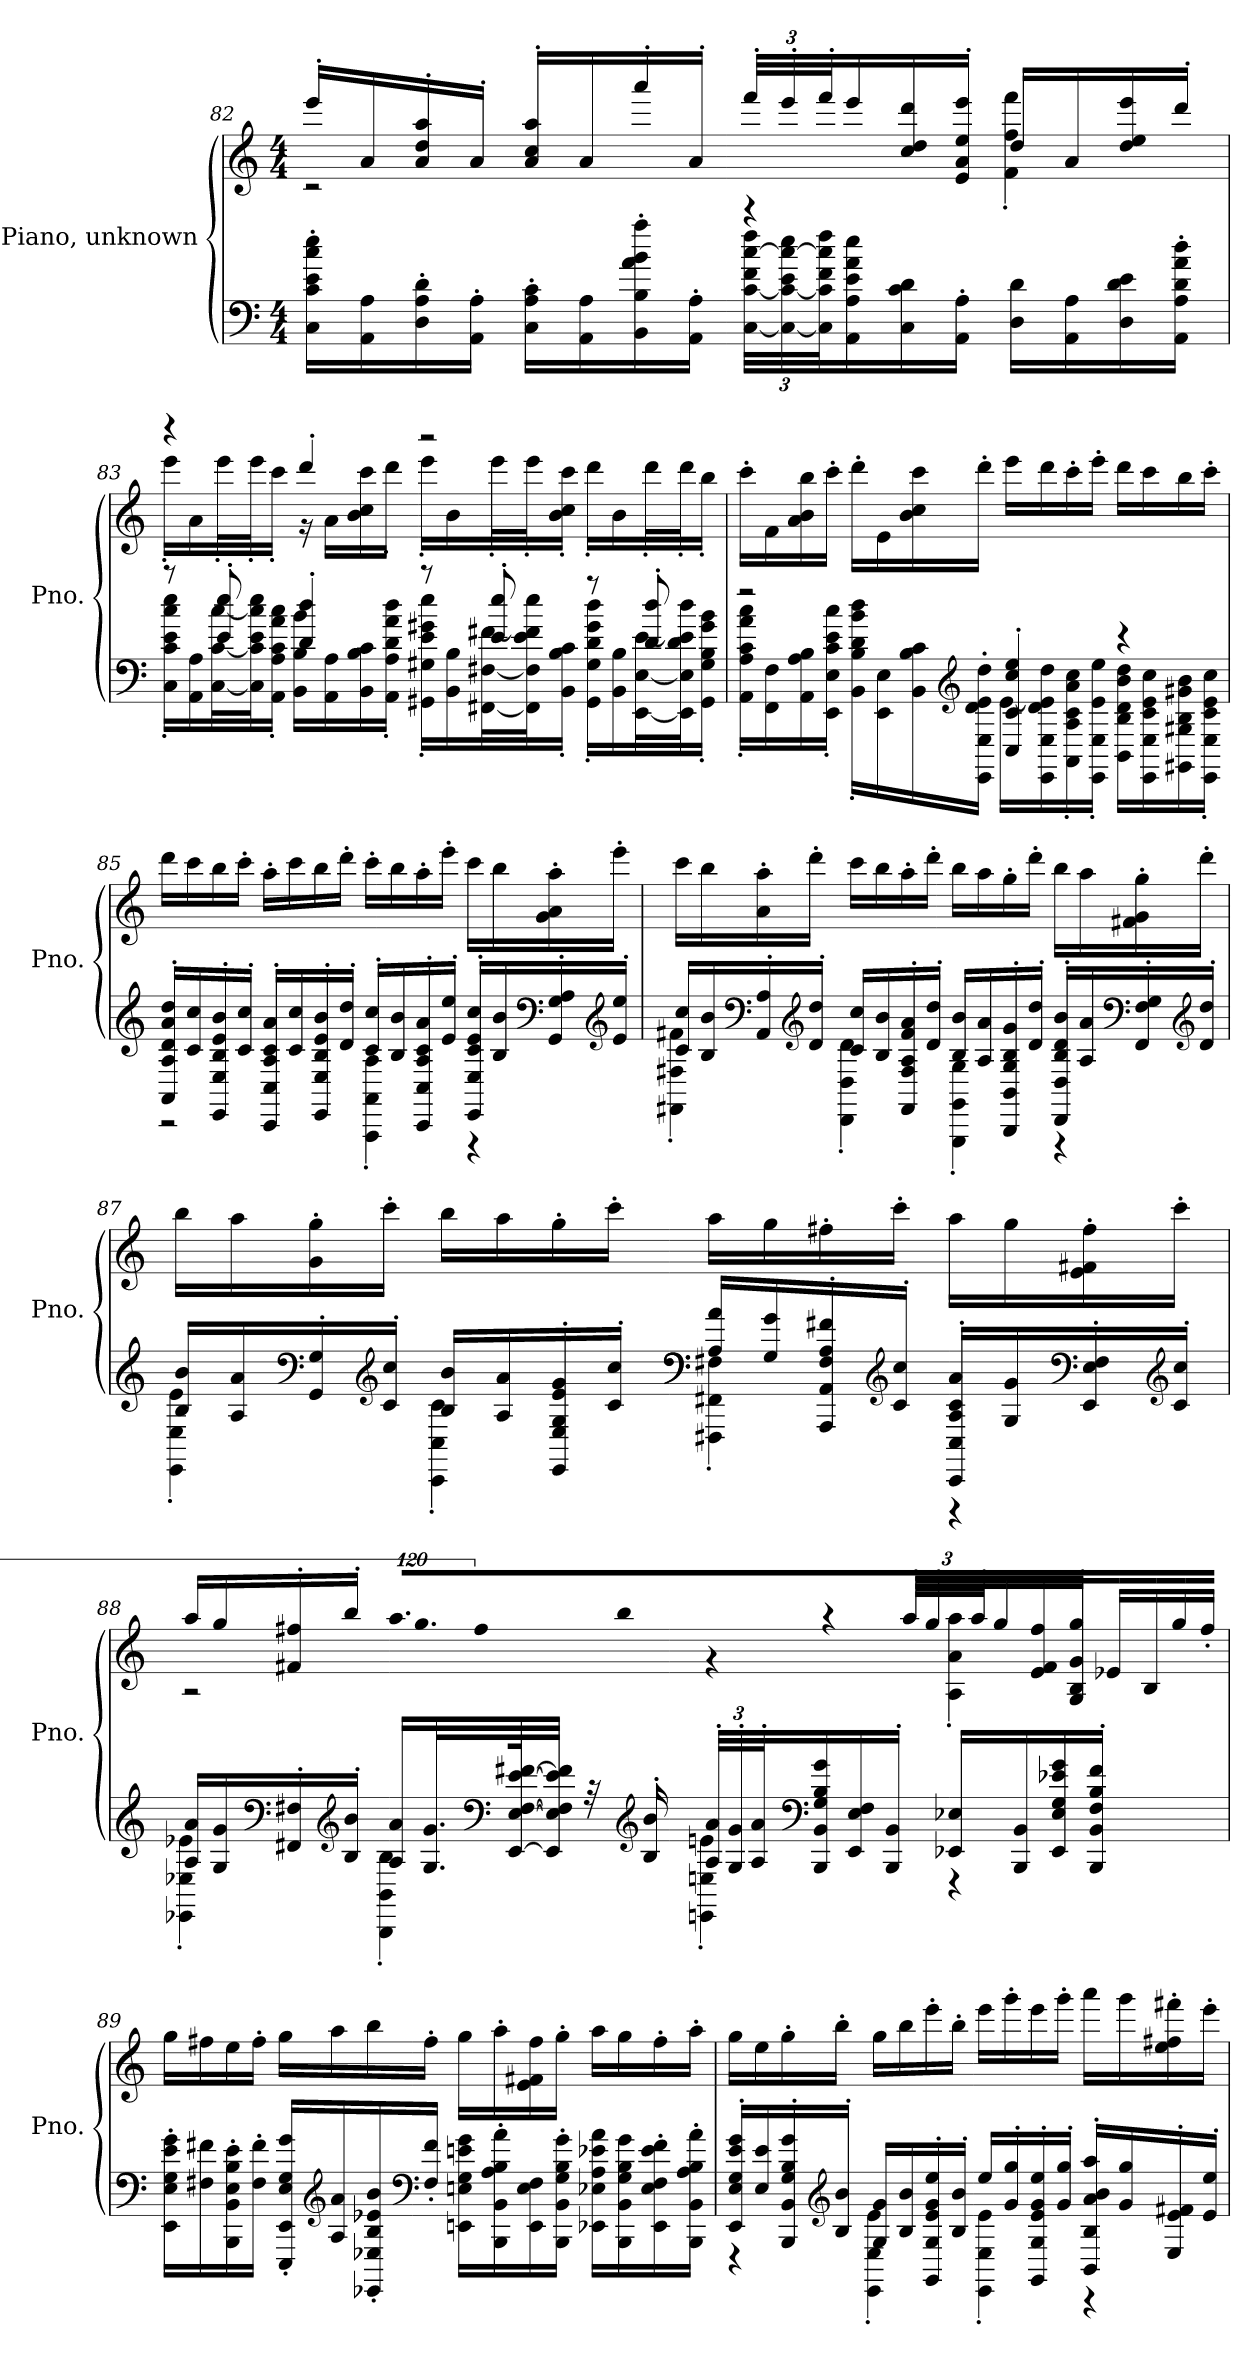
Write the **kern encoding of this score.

**kern	**kern
*part1	*part1
*staff2	*staff1
*I"Piano, unknown	*
*I'Pno.	*
!!LO:LB:g=z
*clefF4	*clefG2
*k[]	*k[]
*M4/4	*M4/4
=82	=82
*	*^
16C\' 16c\' 16e\' 16cc\' 16ee\'LL	16eee'/LL	2r
16AA\ 16A\	16a/	.
16D\' 16A\' 16d\'	16a/' 16dd/' 16aa/'	.
16AA\' 16A\'JJ	16a'/JJ	.
16C\' 16A\' 16c\'LL	16a/' 16cc/' 16aa/'LL	.
16AA\ 16A\	16a/	.
16BB\' 16B\' 16a\' 16b\' 16aa\'	16aaa'/	.
16AA\' 16A\'JJ	16a'/JJ	.
*Xbrackettup	*Xbrackettup	*
[48C\ [48c\ 48f\ [48cc\ 48ff\LLL	48fff'/LLL	4r
48C\_ 48c\_ 48e\ 48cc\_ 48ee\	48eee'/	.
48C\] 48c\] 48f\ 48cc\] 48ff\J	48fff'/J	.
16AA\ 16A\ 16e\ 16a\ 16ee\	16eee/	.
16C\ 16c\ 16d\	16cc/ 16dd/ 16ddd/	.
16AA\' 16A\'JJ	16e/' 16a/' 16ee/' 16eee/'JJ	.
16D\ 16d\LL	16dd/LL	4f\' 4ff\' 4fff\'
16AA\ 16A\	16a/	.
16D\ 16d\ 16e\	16dd/ 16ee/ 16eee/	.
16AA\' 16A\' 16d\' 16a\' 16dd\'JJ	16ddd'/JJ	.
!!LO:LB:g=z	!!
=83	=83	=83
*^	*	*
8r	16C\' 16c\' 16e\' 16cc\' 16ee\'LL	4r	16eee'\LL
.	16AA\ 16A\	.	16a\
8e/' 8ee/'	[32C\ [32c\ [32cc\L	.	32eee'\L
.	32C\] 32c\] 32e\ 32cc\] 32ee\J	.	32eee'\J
.	16AA\' 16A\' 16c\' 16a\' 16cc\'JJ	.	16ccc'\JJ
4d/' 4dd/'	16BB\ 16B\ 16b\LL	4ddd'/	16r
.	16AA\ 16A\	.	16a\LL
.	16BB\ 16B\ 16c\	.	16b\ 16cc\ 16ccc\
.	16AA\' 16A\' 16d\' 16a\' 16dd\'JJ	.	16ddd'\JJ
8r	16GG#X\' 16G#X\' 16e\' 16g#X\' 16ee\'LL	2r	16eee'\LL
.	16BB\ 16B\	.	16b\
8e/' 8ee/'	[32FF#X\ [32F#X\ [32f#X\L	.	32eee'\L
.	32FF#\] 32F#\] 32e\ 32f#\] 32ee\J	.	32eee'\J
.	16BB\' 16B\' 16c\'JJ	.	16b\' 16cc\' 16ccc\'JJ
8r	16GG#\' 16G#\' 16d\' 16g#\' 16dd\'LL	.	16ddd'\LL
.	16BB\ 16B\	.	16b\
8d/' 8dd/'	[32EE\ [32E\ [32e\L	.	32ddd'\L
.	32EE\] 32E\] 32d\ 32e\] 32dd\J	.	32ddd'\J
.	16GG#\' 16G#\' 16B\' 16g#\' 16b\'JJ	.	16bb'\JJ
*	*	*v	*v
!!LO:LB:g=z
=84	=84	=84
2r	16AA\' 16A\' 16c\' 16a\' 16cc\'LL	16ccc'\LL
.	16FF\ 16F\	16f\
.	16AA\ 16A\ 16B\	16a\ 16b\ 16bb\
.	16EE\' 16E\' 16c\' 16e\' 16cc\'JJ	16ccc'\JJ
.	16BB\' 16B\' 16d\' 16b\' 16dd\'LL	16ddd'\LL
.	16EE\ 16E\	16e\
.	16BB\ 16B\ 16c\	16b\ 16cc\ 16ccc\
*clefG2	*	*
.	16EE\' 16E\' 16d\' 16e\' 16dd\'JJ	16ddd'\JJ
4C/' 4c/' 4cc/' 4ee/'	[16e\LL	16eee\LL
.	16EE\ 16E\ 16d\ 16e\] 16dd\	16ddd\
.	16AA\' 16A\' 16c\' 16a\' 16cc\'	16ccc'\
.	16EE\' 16E\' 16e\' 16ee\'JJ	16eee'\JJ
4r	16BB\ 16B\ 16d\ 16b\ 16dd\LL	16ddd\LL
.	16EE\ 16E\ 16c\ 16e\ 16cc\	16ccc\
.	16GG#X\ 16G#X\ 16B\ 16g#X\ 16b\	16bb\
.	16EE\' 16E\' 16c\' 16e\' 16cc\'JJ	16ccc'\JJ
!!LO:LB:g=z
=85	=85	=85
16AA/' 16A/' 16d/' 16a/' 16dd/'LL	2r	16ddd\LL
16c/ 16cc/	.	16ccc\
16EE/' 16E/' 16B/' 16e/' 16b/'	.	16bb\
16c/' 16cc/'JJ	.	16ccc'\JJ
16CC/' 16C/' 16A/' 16c/' 16a/'LL	.	16aa'\LL
16c/ 16cc/	.	16ccc\
16EE/' 16E/' 16B/' 16e/' 16b/'	.	16bb\
16d/' 16dd/'JJ	.	16ddd'\JJ
16c/' 16cc/'LL	4AAA\' 4AA\' 4A\'	16ccc'\LL
16B/ 16b/	.	16bb\
16CC/' 16C/' 16A/' 16c/' 16a/'	.	16aa'\
16e/' 16ee/'JJ	.	16eee'\JJ
16EE/' 16E/' 16c/' 16e/' 16cc/'LL	4r	16ccc\LL
16B/ 16b/	.	16bb\
*clefF4	*	*
16GG/' 16G/' 16A/'	.	16g\' 16a\' 16aa\'
*clefG2	*	*
16e/' 16ee/'JJ	.	16eee'\JJ
!!LO:LB:g=z
=86	=86	=86
16c/ 16cc/LL	4FF#X\' 4F#X\' 4f#X\'	16ccc\LL
16B/ 16b/	.	16bb\
*clefF4	*	*
16AA/' 16A/'	.	16a\' 16aa\'
*clefG2	*	*
16d/' 16dd/'JJ	.	16ddd'\JJ
16c/ 16cc/LL	4DD\' 4D\' 4d\'	16ccc\LL
16B/ 16b/	.	16bb\
16FF#/' 16F#/' 16A/' 16f#/' 16a/'	.	16aa'\
16d/' 16dd/'JJ	.	16ddd'\JJ
16B/ 16b/LL	4GGG\' 4GG\' 4G\'	16bb\LL
16A/ 16a/	.	16aa\
16BBB/' 16BB/' 16G/' 16B/' 16g/'	.	16gg'\
16d/' 16dd/'JJ	.	16ddd'\JJ
16DD/' 16D/' 16B/' 16d/' 16b/'LL	4r	16bb\LL
16A/ 16a/	.	16aa\
*clefF4	*	*
16FF#/' 16F#/' 16G/'	.	16f#X\' 16g\' 16gg\'
*clefG2	*	*
16d/' 16dd/'JJ	.	16ddd'\JJ
!!LO:PB:g=z
=87	=87	=87
16B/ 16b/LL	4EE\' 4E\' 4e\'	16bb\LL
16A/ 16a/	.	16aa\
*clefF4	*	*
16GG/' 16G/'	.	16g\' 16gg\'
*clefG2	*	*
16c/' 16cc/'JJ	.	16ccc'\JJ
16B/ 16b/LL	4CC\' 4C\' 4c\'	16bb\LL
16A/ 16a/	.	16aa\
16EE/' 16E/' 16G/' 16e/' 16g/'	.	16gg'\
16c/' 16cc/'JJ	.	16ccc'\JJ
*clefF4	*	*
16A/ 16a/LL	4FFF#X\' 4FF#X\' 4F#X\'	16aa\LL
16G/ 16g/	.	16gg\
16AAA/' 16AA/' 16F#/' 16A/' 16f#X/'	.	16ff#X'\
*clefG2	*	*
16c/' 16cc/'JJ	.	16ccc'\JJ
16CC/' 16C/' 16A/' 16c/' 16a/'LL	4r	16aa\LL
16G/ 16g/	.	16gg\
*clefF4	*	*
16EE/' 16E/' 16F#/'	.	16e\' 16f#X\' 16ff#\'
*clefG2	*	*
16c/' 16cc/'JJ	.	16ccc'\JJ
!!LO:LB:g=z
=88	=88	=88
*	*	*^
16A/ 16a/LL	4EE-X\' 4E-X\' 4e-X\'	16aa/LL	2r
16G/ 16g/	.	16gg/	.
*clefF4	*	*	*
16FF#X/' 16F#X/'	.	16f#X/' 16ff#X/'	.
*clefG2	*	*	*
16B/' 16b/'JJ	.	16bb'/JJ	.
*	*	*brackettup	*
!	!	!LO:N:vis=32.	!
16A/ 16a/LL	4BBB\' 4BB\' 4B\'	1920%103aa/LLL	.
!	!	!LO:N:vis=32.	!
.	.	1920%103gg/J	.
32.G/ 32.g/L	.	.	.
!	!	!LO:N:vis=16	!
.	.	1920%137ff#/	.
*clefF4	*	*	*
[64EE-/ [64E-/ [64F#/ [64e-/ [64f#X/K	.	.	.
32EE-/] 32E-/] 32F#/] 32e-/] 32f#/]JJJ	.	.	.
32r	.	.	.
!	!	!LO:N:vis=32	!
.	.	640%23bb/JJk	.
*clefG2	*	*	*
16B/' 16b/'	.	.	.
!	!	!LO:N:vis=32	!
.	.	640%23r	.
48A/' 48a/'LLL	4EEn\' 4En\' 4en\'	.	4r
*	*	*Xbrackettup	*
.	.	48aa'/LLL	.
48G/' 48g/'	.	.	.
.	.	48gg'/	.
48A/' 48a/'J	.	.	.
.	.	48aa'/J	.
*clefF4	*	*	*
16BBB/ 16BB/ 16G/ 16B/ 16g/	.	.	.
.	.	16gg/	.
16EE/ 16E/ 16F#/	.	.	.
.	.	16e/ 16f#/ 16ff#/	.
16BBB/' 16BB/'JJ	.	.	.
.	.	16G/' 16B/' 16g/' 16gg/'JJ	.
16EE-X/ 16E-X/LL	4r	.	4A\' 4a\' 4aa\'
.	.	16e-X/LL	.
16BBB/ 16BB/	.	.	.
.	.	16B/	.
16EE-/ 16E-/ 16G/ 16e-X/ 16g/	.	.	.
.	.	16gg/	.
16BBB/' 16BB/' 16F#/' 16B/' 16f#/'JJ	.	.	.
.	.	16ff#'/JJ	.
1920ryy	1920ryy	.	1920ryy
*v	*v	*	*
*	*v	*v
!!LO:LB:g=z
=89	=89
16EE\' 16E\' 16G\' 16e\' 16g\'LL	16gg\LL
16F#X\ 16f#X\	16ff#X\
16BBB\' 16BB\' 16E\' 16B\' 16e\'	16ee\
16F#\' 16f#\'JJ	16ff#'\JJ
16EEE/' 16EE/' 16E/' 16G/' 16g/'LL	16gg\LL
*clefG2	*
16A/ 16a/	16aa\
16EE-X/' 16E-X/' 16B/' 16e-X/' 16b/'	16bb\
*clefF4	*
16F#/' 16f#/'JJ	16ff#'\JJ
16EEn\ 16En\ 16G\ 16en\ 16g\LL	16gg\LL
16BBB\' 16BB\' 16A\' 16B\' 16a\'	16aa'\
16EE\ 16E\ 16F#\	16e\ 16f#X\ 16ff#\
16BBB\' 16BB\' 16G\' 16B\' 16g\'JJ	16gg'\JJ
16EE-X\ 16E-X\ 16A\ 16e-X\ 16a\LL	16aa\LL
16BBB\ 16BB\ 16G\ 16B\ 16g\	16gg\
16EE-\' 16E-\' 16F#\' 16e-\' 16f#\'	16ff#'\
16BBB\' 16BB\' 16A\' 16B\' 16a\'JJ	16aa'\JJ
!!LO:LB:g=z
=90	=90
*^	*
16EE/' 16E/' 16G/' 16e/' 16g/'LL	4r	16gg\LL
16E/ 16e/	.	16ee\
16BBB/' 16BB/' 16G/' 16B/' 16g/'	.	16gg'\
*clefG2	*	*
16B/' 16b/'JJ	.	16bb'\JJ
16G/ 16g/LL	4EE\' 4E\' 4e\'	16gg\LL
16B/ 16b/	.	16bb\
16GG/' 16G/' 16e/' 16g/' 16ee/'	.	16eee'\
16B/' 16b/'JJ	.	16bb'\JJ
16ee/LL	4EE\' 4E\' 4e\'	16eee\LL
16g/' 16gg/'	.	16ggg'\
16GG/' 16G/' 16e/' 16g/' 16ee/'	.	16eee\
16g/' 16gg/'JJ	.	16ggg'\JJ
16BB/' 16B/' 16a/' 16b/' 16aa/'LL	4r	16aaa\LL
16g/ 16gg/	.	16ggg\
16E/' 16e/' 16f#X/'	.	16ee\' 16ff#X\' 16fff#X\'
16e/' 16ee/'JJ	.	16eee'\JJ
*v	*v	*
=	=
*-	*-
